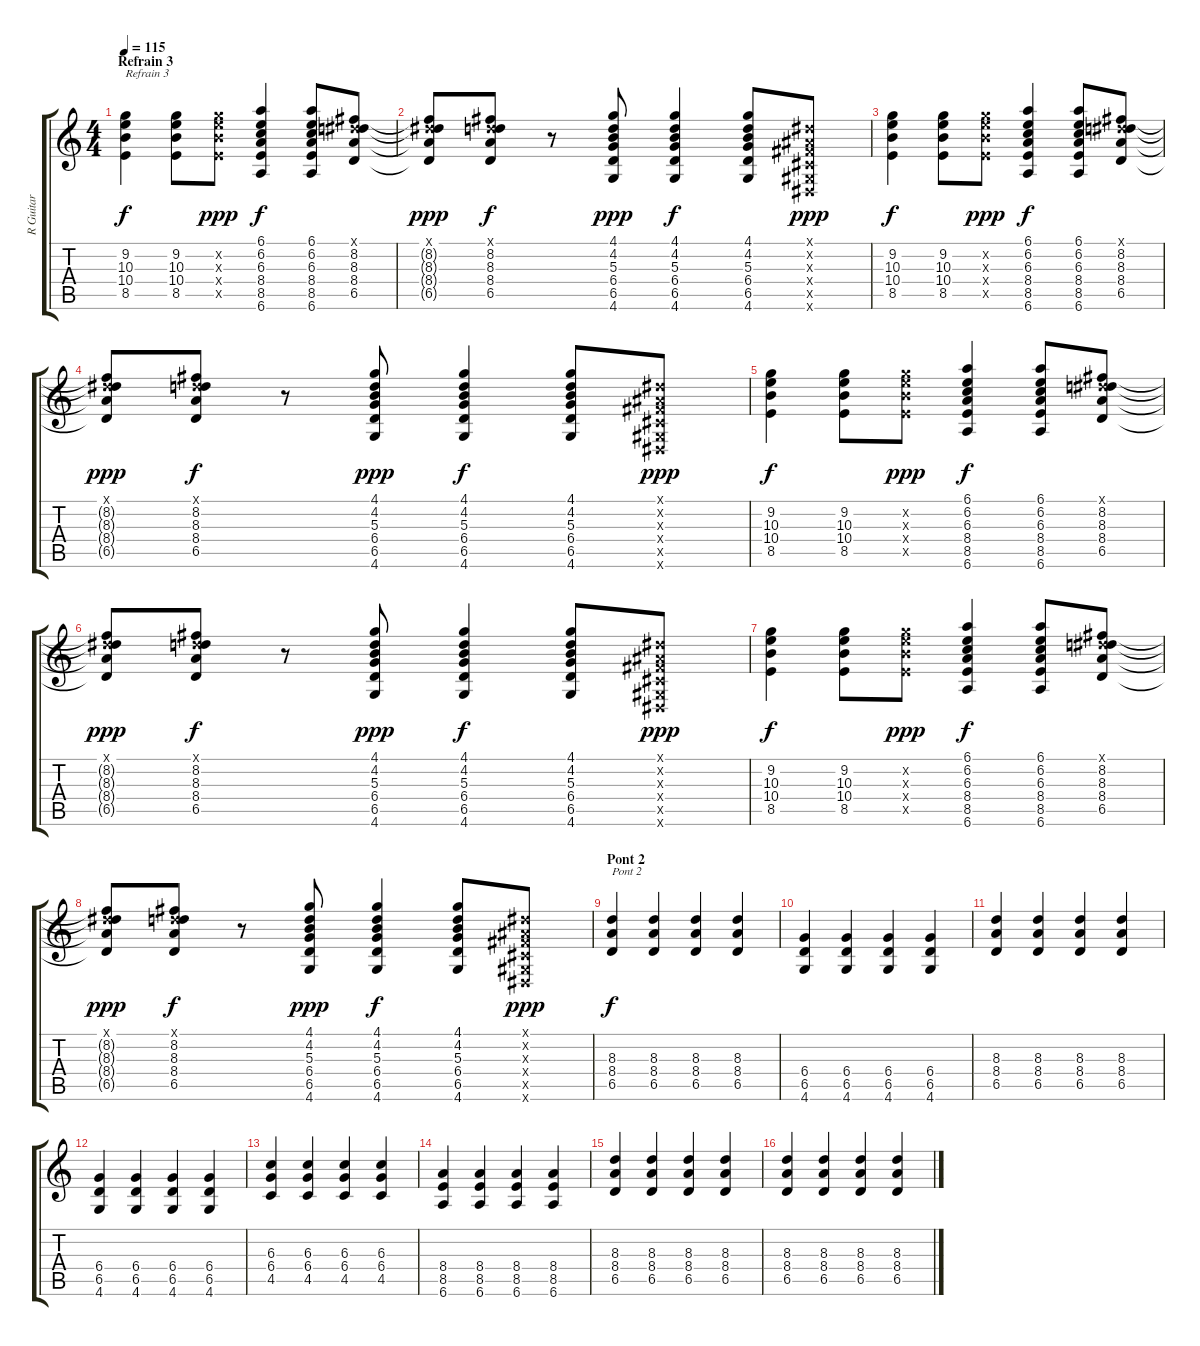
\track ("R Guitar" "R Guitar") {instrument electricguitarmuted}
\staff {score tabs}
\tuning (Eb4 Bb3 Gb3 Db3 Ab2 Eb2) {hide}
\ts (4 4)
\section ("" "Refrain 3")
\tempo 115
\clef g2
\ks c
(9.2 10.3 10.4 8.5).4{txt "Refrain 3" dy f} (9.2 10.3 10.4 8.5).8 (9.2{x} 10.3{x} 10.4{x} 8.5{x}).8{dy ppp} (6.1 6.2 6.3 8.4 8.5 6.6).4{dy f} (6.1 6.2 6.3 8.4 8.5 6.6).8 (0.1{x} 8.2 8.3 8.4 6.5).8 |
(0.1{x} 8.2{t} 8.3{t} 8.4{t} 6.5{t}).8{dy ppp} (0.1{x} 8.2 8.3 8.4 6.5).8{dy f} r.8 (4.1 4.2 5.3 6.4 6.5 4.6).8{dy ppp} (4.1 4.2 5.3 6.4 6.5 4.6).4{dy f} (4.1 4.2 5.3 6.4 6.5 4.6).8 (0.1{x} 0.2{x} 0.3{x} 0.4{x} 0.5{x} 0.6{x}).8{dy ppp} |
(9.2 10.3 10.4 8.5).4{dy f} (9.2 10.3 10.4 8.5).8 (9.2{x} 10.3{x} 10.4{x} 8.5{x}).8{dy ppp} (6.1 6.2 6.3 8.4 8.5 6.6).4{dy f} (6.1 6.2 6.3 8.4 8.5 6.6).8 (0.1{x} 8.2 8.3 8.4 6.5).8 |
(0.1{x} 8.2{t} 8.3{t} 8.4{t} 6.5{t}).8{dy ppp} (0.1{x} 8.2 8.3 8.4 6.5).8{dy f} r.8 (4.1 4.2 5.3 6.4 6.5 4.6).8{dy ppp} (4.1 4.2 5.3 6.4 6.5 4.6).4{dy f} (4.1 4.2 5.3 6.4 6.5 4.6).8 (0.1{x} 0.2{x} 0.3{x} 0.4{x} 0.5{x} 0.6{x}).8{dy ppp} |
(9.2 10.3 10.4 8.5).4{dy f} (9.2 10.3 10.4 8.5).8 (9.2{x} 10.3{x} 10.4{x} 8.5{x}).8{dy ppp} (6.1 6.2 6.3 8.4 8.5 6.6).4{dy f} (6.1 6.2 6.3 8.4 8.5 6.6).8 (0.1{x} 8.2 8.3 8.4 6.5).8 |
(0.1{x} 8.2{t} 8.3{t} 8.4{t} 6.5{t}).8{dy ppp} (0.1{x} 8.2 8.3 8.4 6.5).8{dy f} r.8 (4.1 4.2 5.3 6.4 6.5 4.6).8{dy ppp} (4.1 4.2 5.3 6.4 6.5 4.6).4{dy f} (4.1 4.2 5.3 6.4 6.5 4.6).8 (0.1{x} 0.2{x} 0.3{x} 0.4{x} 0.5{x} 0.6{x}).8{dy ppp} |
(9.2 10.3 10.4 8.5).4{dy f} (9.2 10.3 10.4 8.5).8 (9.2{x} 10.3{x} 10.4{x} 8.5{x}).8{dy ppp} (6.1 6.2 6.3 8.4 8.5 6.6).4{dy f} (6.1 6.2 6.3 8.4 8.5 6.6).8 (0.1{x} 8.2 8.3 8.4 6.5).8 |
(0.1{x} 8.2{t} 8.3{t} 8.4{t} 6.5{t}).8{dy ppp} (0.1{x} 8.2 8.3 8.4 6.5).8{dy f} r.8 (4.1 4.2 5.3 6.4 6.5 4.6).8{dy ppp} (4.1 4.2 5.3 6.4 6.5 4.6).4{dy f} (4.1 4.2 5.3 6.4 6.5 4.6).8 (0.1{x} 0.2{x} 0.3{x} 0.4{x} 0.5{x} 0.6{x}).8{dy ppp} |
\section ("" "Pont 2")
(8.3 8.4 6.5).4{txt "Pont 2" dy f volume 16 instrument overdrivenguitar} (8.3 8.4 6.5).4 (8.3 8.4 6.5).4 (8.3 8.4 6.5).4 |
(6.4 6.5 4.6).4 (6.4 6.5 4.6).4 (6.4 6.5 4.6).4 (6.4 6.5 4.6).4 |
(8.3 8.4 6.5).4 (8.3 8.4 6.5).4 (8.3 8.4 6.5).4 (8.3 8.4 6.5).4 |
(6.4 6.5 4.6).4 (6.4 6.5 4.6).4 (6.4 6.5 4.6).4 (6.4 6.5 4.6).4 |
(6.3 6.4 4.5).4 (6.3 6.4 4.5).4 (6.3 6.4 4.5).4 (6.3 6.4 4.5).4 |
(8.4 8.5 6.6).4 (8.4 8.5 6.6).4 (8.4 8.5 6.6).4 (8.4 8.5 6.6).4 |
(8.3 8.4 6.5).4 (8.3 8.4 6.5).4 (8.3 8.4 6.5).4 (8.3 8.4 6.5).4 |
(8.3 8.4 6.5).4 (8.3 8.4 6.5).4 (8.3 8.4 6.5).4 (8.3 8.4 6.5).4
